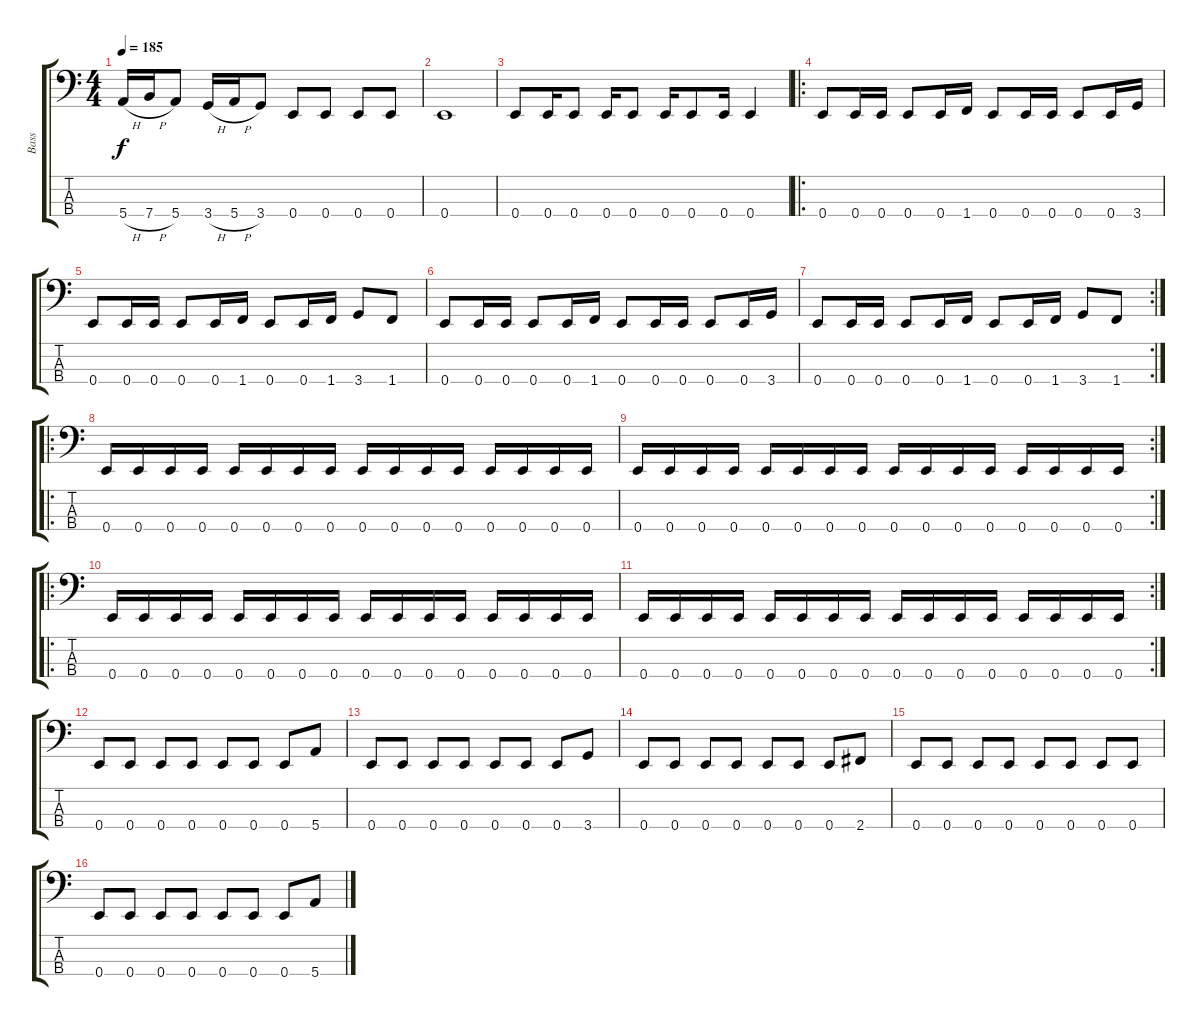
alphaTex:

\track ("Bass" "Bass") {instrument electricbasspick}
\staff {score tabs}
\tuning (G2 D2 A1 E1) {hide}
\ts (4 4)
\tempo 185
\clef f4
\ks c
5.4{h}.16{dy f} 7.4{h}.16 5.4.8 3.4{h}.16 5.4{h}.16 3.4.8 0.4.8 0.4.8 0.4.8 0.4.8 |
0.4.1 |
0.4.8 0.4.16 0.4.8 0.4.16 0.4.8 0.4.16 0.4.8 0.4.16 0.4.4 |
\ro
0.4.8 0.4.16 0.4.16 0.4.8 0.4.16 1.4.16 0.4.8 0.4.16 0.4.16 0.4.8 0.4.16 3.4.16 |
0.4.8 0.4.16 0.4.16 0.4.8 0.4.16 1.4.16 0.4.8 0.4.16 1.4.16 3.4.8 1.4.8 |
0.4.8 0.4.16 0.4.16 0.4.8 0.4.16 1.4.16 0.4.8 0.4.16 0.4.16 0.4.8 0.4.16 3.4.16 |
\rc 2
0.4.8 0.4.16 0.4.16 0.4.8 0.4.16 1.4.16 0.4.8 0.4.16 1.4.16 3.4.8 1.4.8 |
\ro
0.4.16 0.4.16 0.4.16 0.4.16 0.4.16 0.4.16 0.4.16 0.4.16 0.4.16 0.4.16 0.4.16 0.4.16 0.4.16 0.4.16 0.4.16 0.4.16 |
\rc 2
0.4.16 0.4.16 0.4.16 0.4.16 0.4.16 0.4.16 0.4.16 0.4.16 0.4.16 0.4.16 0.4.16 0.4.16 0.4.16 0.4.16 0.4.16 0.4.16 |
\ro
0.4.16 0.4.16 0.4.16 0.4.16 0.4.16 0.4.16 0.4.16 0.4.16 0.4.16 0.4.16 0.4.16 0.4.16 0.4.16 0.4.16 0.4.16 0.4.16 |
\rc 2
0.4.16 0.4.16 0.4.16 0.4.16 0.4.16 0.4.16 0.4.16 0.4.16 0.4.16 0.4.16 0.4.16 0.4.16 0.4.16 0.4.16 0.4.16 0.4.16 |
0.4.8 0.4.8 0.4.8 0.4.8 0.4.8 0.4.8 0.4.8 5.4.8 |
0.4.8 0.4.8 0.4.8 0.4.8 0.4.8 0.4.8 0.4.8 3.4.8 |
0.4.8 0.4.8 0.4.8 0.4.8 0.4.8 0.4.8 0.4.8 2.4.8 |
0.4.8 0.4.8 0.4.8 0.4.8 0.4.8 0.4.8 0.4.8 0.4.8 |
0.4.8 0.4.8 0.4.8 0.4.8 0.4.8 0.4.8 0.4.8 5.4.8
